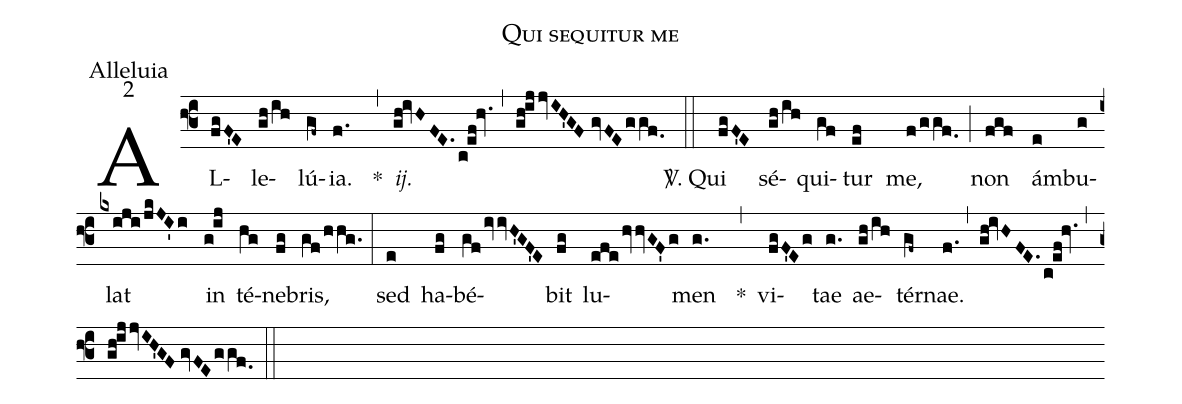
name:Qui sequitur me;
office-part:Alleluia;
mode:2;
%%
(f3) AL(fgF'E)le(gh/ih)lú(gf~){ia}.(f.) <clear>*(,) <i>ij.</i>(gh!ivHFE.c!ef!hv.) (,) (gh!ijjvIH'GF//gvFEggf.0) (::) <sp>V/</sp>. Qui(fgF'E) sé(gh/ih)qui(gf)tur(ef) me,(f/ggf.0) (;) non(fgf) ám(e)bu(g)lat(kxiji/jkJI'i) in(g!ij) té(hg)ne(fg)bris,(gf/hhg.) (:) sed(e) ha(fg)bé(gfivvH'GF'E)bit(fg) lu(efehvvGF'g)men(g.) <clear>*(,) vi(fgF'Eg)tae(g.) ae(gh/ih)tér(gf~)nae.(f.) (,) (gh!ivHFE.c!ef!hv.) (,) (gh!ijjvIH'GF//gvFEggf.0) (::)
